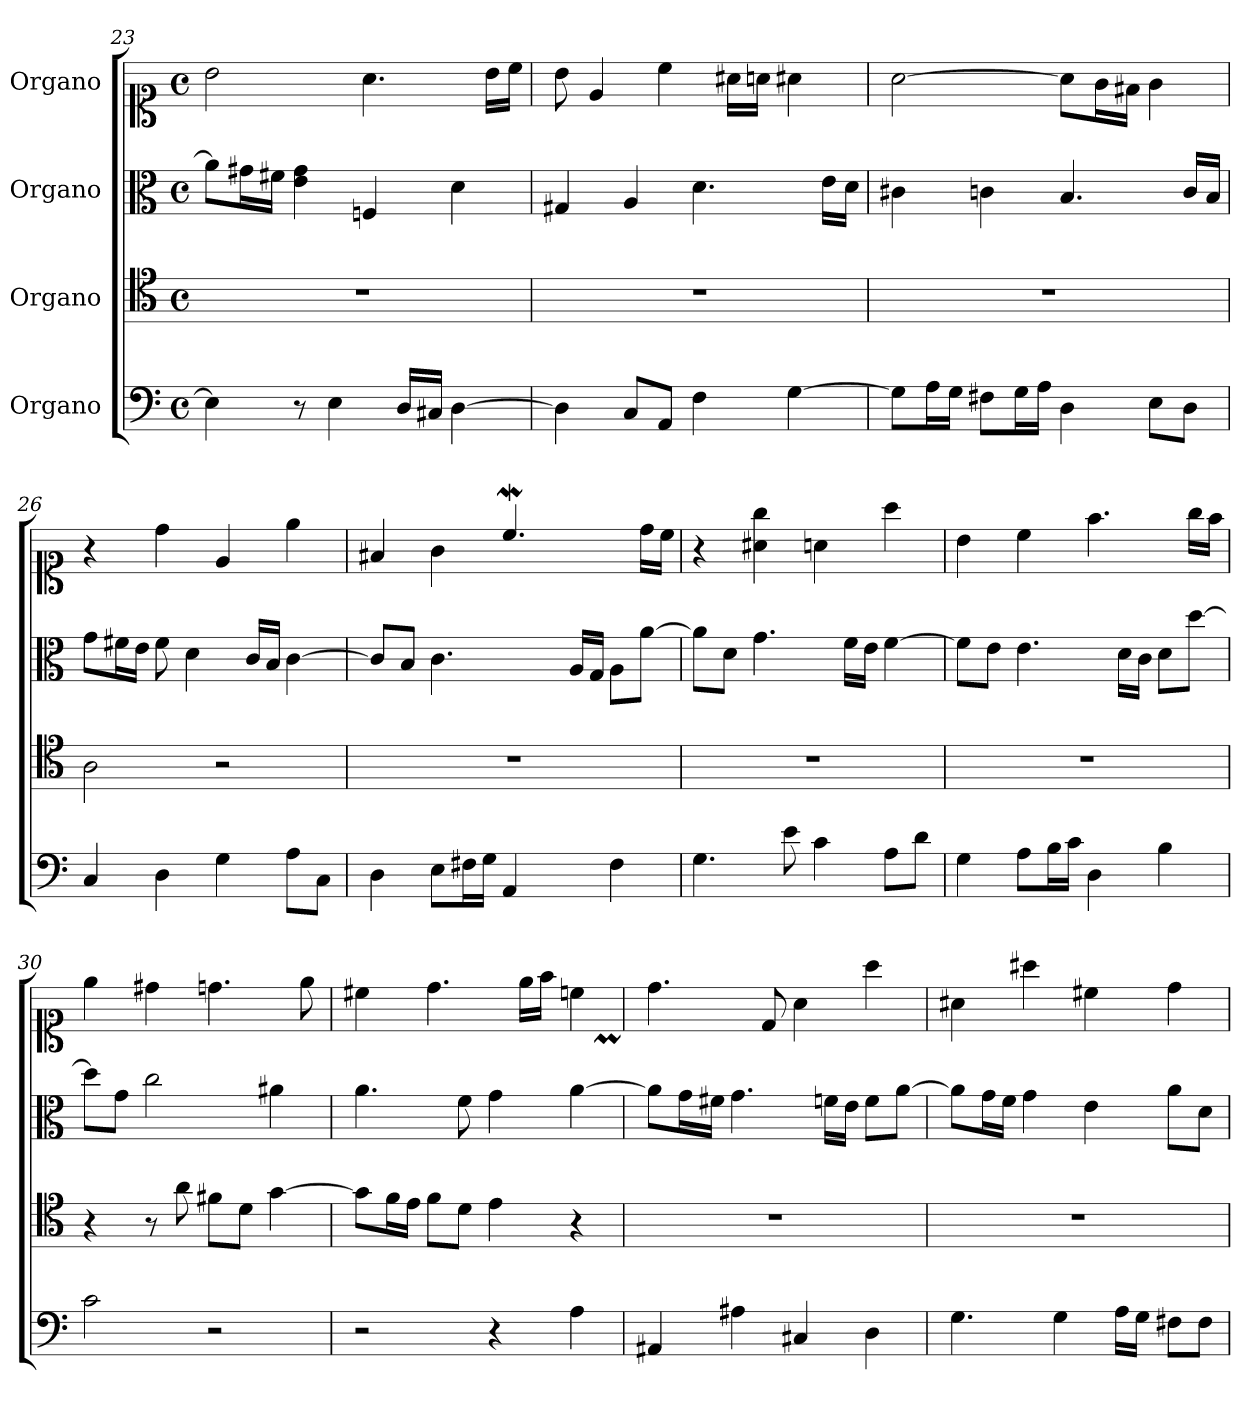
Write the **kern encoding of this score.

**kern	**kern	**kern	**kern
*part4	*part3	*part2	*part1
*staff4	*staff3	*staff2	*staff1
*I"Organo	*I"Organo	*I"Organo	*I"Organo
!!LO:PB:g=z
*clefF4	*clefC4	*clefC3	*clefC1
*k[]	*k[]	*k[]	*k[]
*M4/4	*M4/4	*M4/4	*M4/4
*met(c)	*met(c)	*met(c)	*met(c)
=23	=23	=23	=23
4E\]	1r	8a\L]	2b\
.	.	16g#X\L	.
.	.	16f#X\JJ	.
8r	.	4e\ 4g#\	.
4E\	.	.	.
.	.	4Fn/	4.a\
16D/LL	.	.	.
16C#X/JJ	.	.	.
[4D\	.	4d\	.
.	.	.	16b\LL
.	.	.	16cc\JJ
=24	=24	=24	=24
4D\]	1r	4G#X/	8b\
.	.	.	4e/
8C/L	.	4A/	.
8AA/J	.	.	4cc\
4F\	.	4.d\	.
.	.	.	16a#X\LL
.	.	.	16an\JJ
[4G\	.	.	4a#X\
.	.	16e\LL	.
.	.	16d\JJ	.
=25	=25	=25	=25
8G\L]	1r	4c#X\	[2a\
16A\L	.	.	.
16G\JJ	.	.	.
8F#X\L	.	4cn\	.
16G\L	.	.	.
16A\JJ	.	.	.
4D\	.	4.B/	8a\L]
.	.	.	16g\L
.	.	.	16f#X\JJ
8E\L	.	.	4g\
8D\J	.	16c/LL	.
.	.	16B/JJ	.
!!LO:LB:g=z
=26	=26	=26	=26
4C/	2A\	8g\L	4r
.	.	16f#X\L	.
.	.	16e\JJ	.
4D\	.	8f#\	4dd\
.	.	4d\	.
4G\	2r	.	4e/
.	.	16c/LL	.
.	.	16B/JJ	.
8A\L	.	[4c\	4ee\
8C\J	.	.	.
=27	=27	=27	=27
*	*	*	*^
4D\	1r	8c/L]	4f#X/	2ryy
.	.	8B/J	.	.
8E\L	.	4.c\	4g\	.
16F#X\L	.	.	.	.
16G\JJ	.	.	.	.
4AA/	.	.	4.ccw/	32cc!yy
.	.	.	.	32b!yy
.	.	.	.	[16cc!yy
.	.	16A/LL	.	4cc!yy]
.	.	16G/JJ	.	.
4F#\	.	8A\L	.	.
.	.	[8a\J	16dd\LL	8ryy
.	.	.	16cc\JJ	.
*	*	*	*v	*v
=28	=28	=28	=28
4.G\	1r	8a\L]	4r
.	.	8d\J	.
.	.	4.g\	4a#X\ 4gg\
8e\	.	.	.
4c\	.	.	4an\
.	.	16f\LL	.
.	.	16e\JJ	.
8A\L	.	[4f\	4aa\
8d\J	.	.	.
!!LO:LB:g=z
=29	=29	=29	=29
4G\	1r	8f\L]	4b\
.	.	8e\J	.
8A\L	.	4.e\	4cc\
16B\L	.	.	.
16c\JJ	.	.	.
4D\	.	.	4.ff\
.	.	16d\LL	.
.	.	16c\JJ	.
4B\	.	8d\L	.
.	.	[8dd\J	16gg\LL
.	.	.	16ff\JJ
=30	=30	=30	=30
2c\	4r	8dd\L]	4ee\
.	.	8g\J	.
.	8r	2cc\	4dd#X\
.	8a\	.	.
2r	8f#X\L	.	4.ddn\
.	8d\J	.	.
.	[4g\	4a#X\	.
.	.	.	8ee\
=31	=31	=31	=31
*	*	*	*^
2r	8g\L]	4.a\	4cc#X\	2.ryy
.	16f\L	.	.	.
.	16e\JJ	.	.	.
.	8f\L	.	4.dd\	.
.	8d\J	8f\	.	.
4r	4e\	4g\	.	.
.	.	.	16ee\LL	.
.	.	.	16ff\JJ	.
4A\	4r	[4a\	4ccn\	4cc#Xm!yy
*	*	*	*v	*v
=32	=32	=32	=32
4AA#X/	1r	8a\L]	4.dd\
.	.	16g\L	.
.	.	16f#X\JJ	.
4A#X\	.	4.g\	.
.	.	.	8d/
4C#X/	.	.	4a\
.	.	16fn\LL	.
.	.	16e\JJ	.
4D\	.	8f\L	4aa\
.	.	[8a\J	.
!!LO:PB:g=z
=33	=33	=33	=33
4.G\	1r	8a\L]	4a#X\
.	.	16g\L	.
.	.	16f\JJ	.
.	.	4g\	4aa#X\
4G\	.	.	.
.	.	4e\	4cc#X\
16A\LL	.	.	.
16G\JJ	.	.	.
8F#X\L	.	8a\L	4dd\
8F#\J	.	8d\J	.
=	=	=	=
*-	*-	*-	*-
